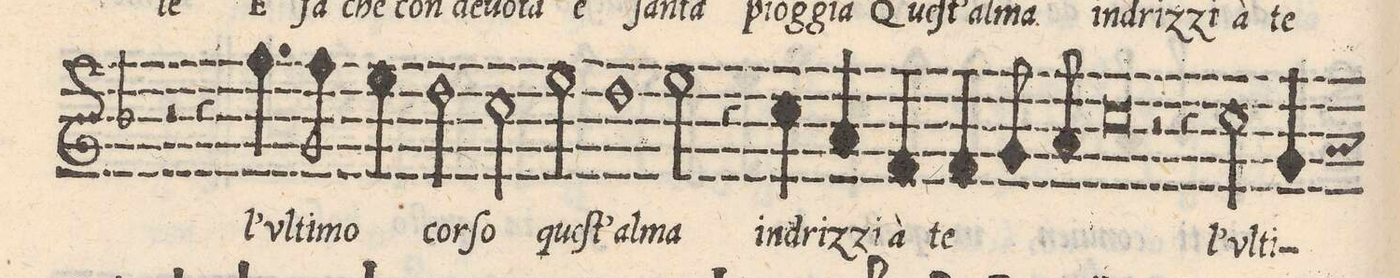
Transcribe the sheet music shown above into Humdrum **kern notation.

**kern	**text
*I"CANTO	*
*clefG2	*
*k[b-]	*
*met(c)	*
*M2/1	*
2r	.
4r	.
4.ff\	l`vl-
=33-	=33-
8ff\	-ti-
4ee\	-mo
2dd\	cor-
2cc\	-ſo
2ee\	queſ-
=34-	=34-
1dd\	-t`al-
2ee\	-ma
4r	.
4cc\	in-
=35-	=35-
4a/	-driz-
4f/	-zi_à
4f/	te
8g/	.
8a/	.
0cc\	.
=36-	=36-
2r	.
4r	.
2cc\	l`vl-
=37-	=37-
4g/	-ti-
*-	*-
